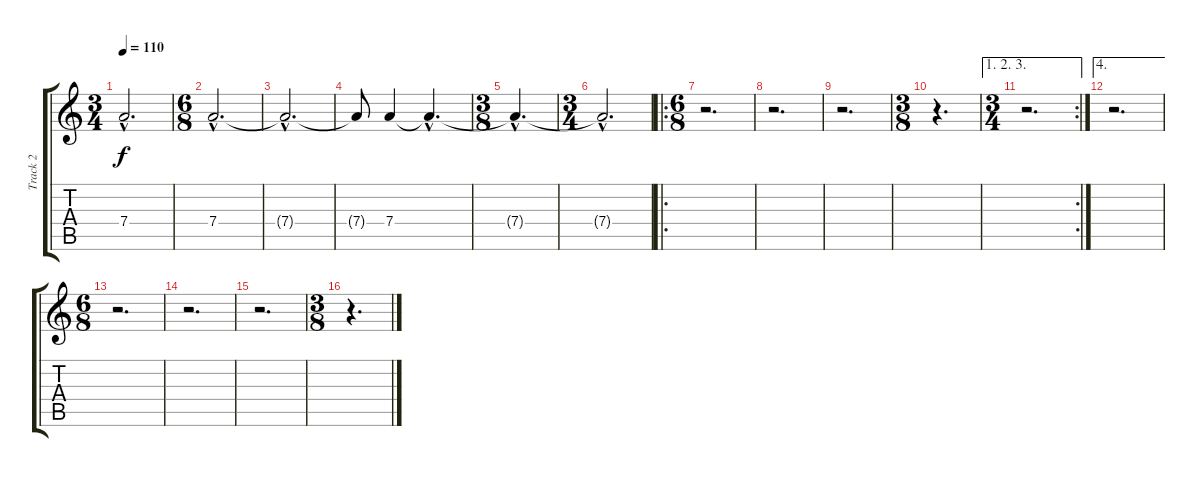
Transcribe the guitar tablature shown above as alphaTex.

\track ("Track 2" "Track 2") {instrument distortionguitar}
\staff {score tabs}
\tuning (E4 B3 G3 D3 A2 D2) {hide}
\ts (3 4)
\tempo 110
\clef g2
\ks c
7.4{hac t}.2{d dy f} |
\ts (6 8)
7.4{hac}.2{d} |
7.4{hac t}.2{d} |
7.4{t}.8 7.4.4 7.4{hac t}.4{d} |
\ts (3 8)
7.4{hac t}.4{d} |
\ts (3 4)
7.4{hac t}.2{d} |
\ro
\ts (6 8)
r.2{d} |
r.2{d} |
r.2{d} |
\ts (3 8)
r.4{d} |
\ae (1 2 3)
\rc 2
\ts (3 4)
r.2{d} |
\ae 4
r.2{d} |
\ts (6 8)
r.2{d} |
r.2{d} |
r.2{d} |
\ts (3 8)
r.4{d}
